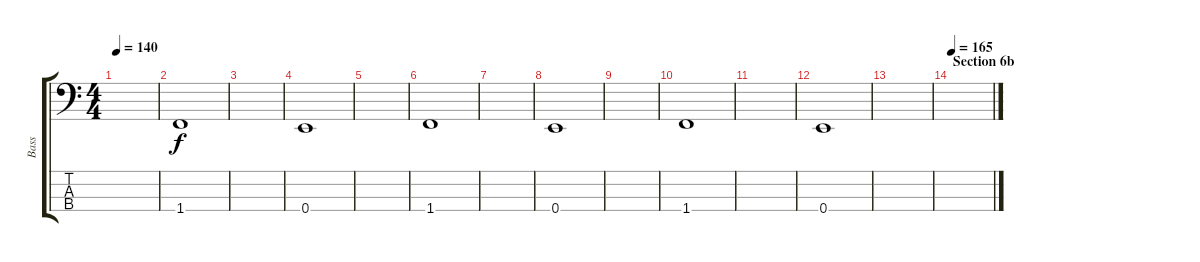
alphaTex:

\track ("Bass" "Bass") {instrument electricbasspick}
\staff {score tabs}
\tuning (G2 D2 A1 E1) {hide}
\ts (4 4)
\tempo 140
\clef f4
\ks c
|
1.4.1 |
|
0.4.1 |
|
1.4.1 |
|
0.4.1 |
|
1.4.1 |
|
0.4.1 |
|
\section ("" "Section 6b")
\tempo 165
